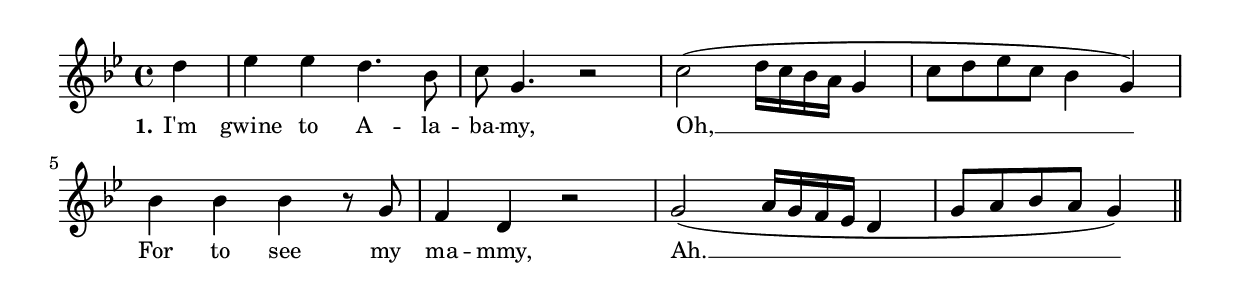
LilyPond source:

% 111.ly - Score sheet for "I'm Gwine To Alabamy"
% Copyright (C) 2007  Marcus Brinkmann <marcus@gnu.org>
%
% This score sheet is free software; you can redistribute it and/or
% modify it under the terms of the Creative Commons Legal Code
% Attribution-ShareALike as published by Creative Commons; either
% version 2.0 of the License, or (at your option) any later version.
%
% This score sheet is distributed in the hope that it will be useful,
% but WITHOUT ANY WARRANTY; without even the implied warranty of
% MERCHANTABILITY or FITNESS FOR A PARTICULAR PURPOSE.  See the
% Creative Commons Legal Code Attribution-ShareALike for more details.
%
% You should have received a copy of the Creative Commons Legal Code
% Attribution-ShareALike along with this score sheet; if not, write to
% Creative Commons, 543 Howard Street, 5th Floor,
% San Francisco, CA 94105-3013  United States

\version "2.10.0"

%\header
%{
%  title = "I'm Gwine To Alabamy"
%  composer = "trad."
%}

melody =
<<
     \context Voice
    {
	\set Staff.midiInstrument = "acoustic grand"
	\override Staff.VerticalAxisGroup #'minimum-Y-extent = #'(0 . 0)

	\autoBeamOff

	\time 4/4
	\clef violin
	\key g \minor
	
	{
	    \partial 4 d''4 |
	    es''4 es'' d''4. bes'8 | c''8 g'4. r2 |
	    c''2( d''16[ c'' bes' a'] g'4 | c''8[ d'' es'' c''] bes'4 g'4) |
\break
	    bes'4 bes' bes' r8 g'8 | f'4 d' r2 |
	    g'2( a'16[ g' f' es'] d'4 | g'8[ a' bes' a'] g'4) \bar "||"
	}
    }

    \lyricsto "" \new Lyrics
    {
        \override LyricText #'font-size = #0
        \override StanzaNumber #'font-size = #-1

	\set stanza = "1."
	I'm gwine to A -- la -- ba -- my, Oh, __
	For to see my ma -- mmy, Ah. __
    }
>>


\score
{
  \new Staff { \melody }

  \layout { indent = 0.0 }
}

\score
{
  \new Staff { \unfoldRepeats \melody }

  
  \midi {
    \context {
      \Score
      tempoWholesPerMinute = #(ly:make-moment 102 4)
      }
    }


}
